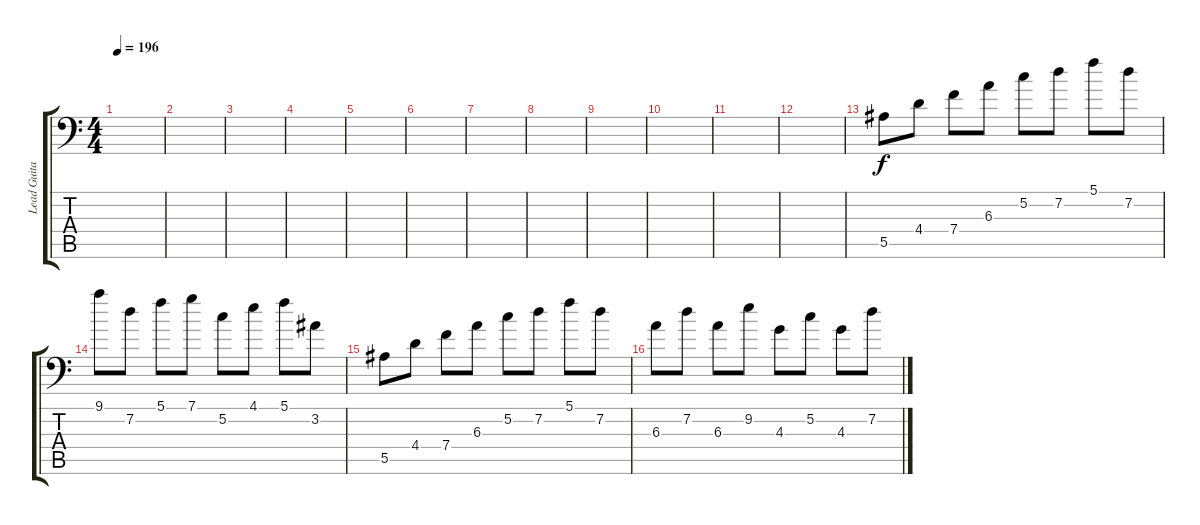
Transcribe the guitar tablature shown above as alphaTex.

\track ("Lead Guitar" "Lead Guita") {instrument distortionguitar}
\staff {score tabs}
\tuning (C4 G3 Eb3 Bb2 F2 Bb1) {hide}
\ts (4 4)
\tempo 196
\clef f4
\ks c
|
|
|
|
|
|
|
|
|
|
|
|
5.5.8 4.4.8 7.4.8 6.3.8 5.2.8 7.2.8 5.1.8 7.2.8 |
9.1.8 7.2.8 5.1.8 7.1.8 5.2.8 4.1.8 5.1.8 3.2.8 |
5.5.8 4.4.8 7.4.8 6.3.8 5.2.8 7.2.8 5.1.8 7.2.8 |
6.3.8 7.2.8 6.3.8 9.2.8 4.3.8 5.2.8 4.3.8 7.2.8
